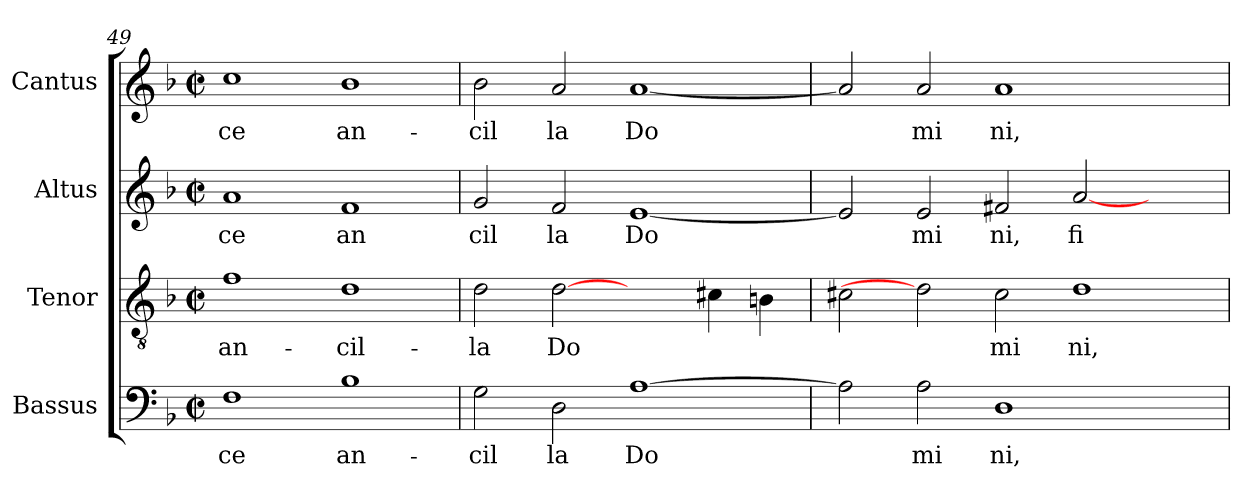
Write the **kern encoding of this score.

**kern	**text	**kern	**text	**kern	**text	**kern	**text
*part4	*part4	*part3	*part3	*part2	*part2	*part1	*part1
*staff4	*staff4	*staff3	*staff3	*staff2	*staff2	*staff1	*staff1
*I"Bassus	*	*I"Tenor	*	*I"Altus	*	*I"Cantus	*
*clefF4	*	*clefGv2	*	*clefG2	*	*clefG2	*
*k[b-]	*	*k[b-]	*	*k[b-]	*	*k[b-]	*
*F:	*	*F:	*	*F:	*	*F:	*
*M2/2	*	*M2/2	*	*M2/2	*	*M2/2	*
*met(c|)	*	*met(c|)	*	*met(c|)	*	*met(c|)	*
=49	=49	=49	=49	=49	=49	=49	=49
!	!LO:LY:b:cj	!	!LO:LY:b:cj	!	!LO:LY:b:cj	!	!LO:LY:b:cj
1F	-ce	1f	an-	1a	ce	1cc	-ce
!	!LO:LY:b:cj	!	!LO:LY:b:cj	!	!LO:LY:b:cj	!	!LO:LY:b:cj
1B-	an-	1d	-cil-	1f	an	1b-	an-
!!LO:PB:g=z
=50	=50	=50	=50	=50	=50	=50	=50
!	!LO:LY:b:cj	!	!LO:LY:b:cj	!	!LO:LY:b:cj	!	!LO:LY:b:cj
2G\	-cil	2d\	-la	2g/	cil	2b-\	-cil
!	!LO:LY:b:cj	!	!LO:LY:b:cj	!	!LO:LY:b:cj	!	!LO:LY:b:cj
2D\	la	[2d	Do	2f/	la	2a/	la
!	!LO:LY:b:cj	!	!	!	!LO:LY:b:cj	!	!LO:LY:b:cj
[>1A	Do	2ryy	.	[<1e	Do	[<1a	Do
.	.	4c#X\	.	.	.	.	.
.	.	4B\	.	.	.	.	.
=51	=51	=51	=51	=51	=51	=51	=51
2A\]	.	2c#X\	.	2e/]	.	2a/]	.
!	!LO:LY:b:cj	!	!	!	!LO:LY:b:cj	!	!LO:LY:b:cj
2A\	mi	2d]	.	2e/	mi	2a/	mi
!	!LO:LY:b:cj	!	!LO:LY:b:cj	!	!LO:LY:b:cj	!	!LO:LY:b:cj
1D	ni,	2c#\	mi	2f#X/	ni,	1a	ni,
!	!	!	!LO:LY:b:cj	!	!LO:LY:b:cj	!	!
.	.	1d	ni,	[<2a/	fi	.	.
2ryy	.	.	.	2ryy	.	2ryy	.
=	=	=	=	=	=	=	=
*-	*-	*-	*-	*-	*-	*-	*-
